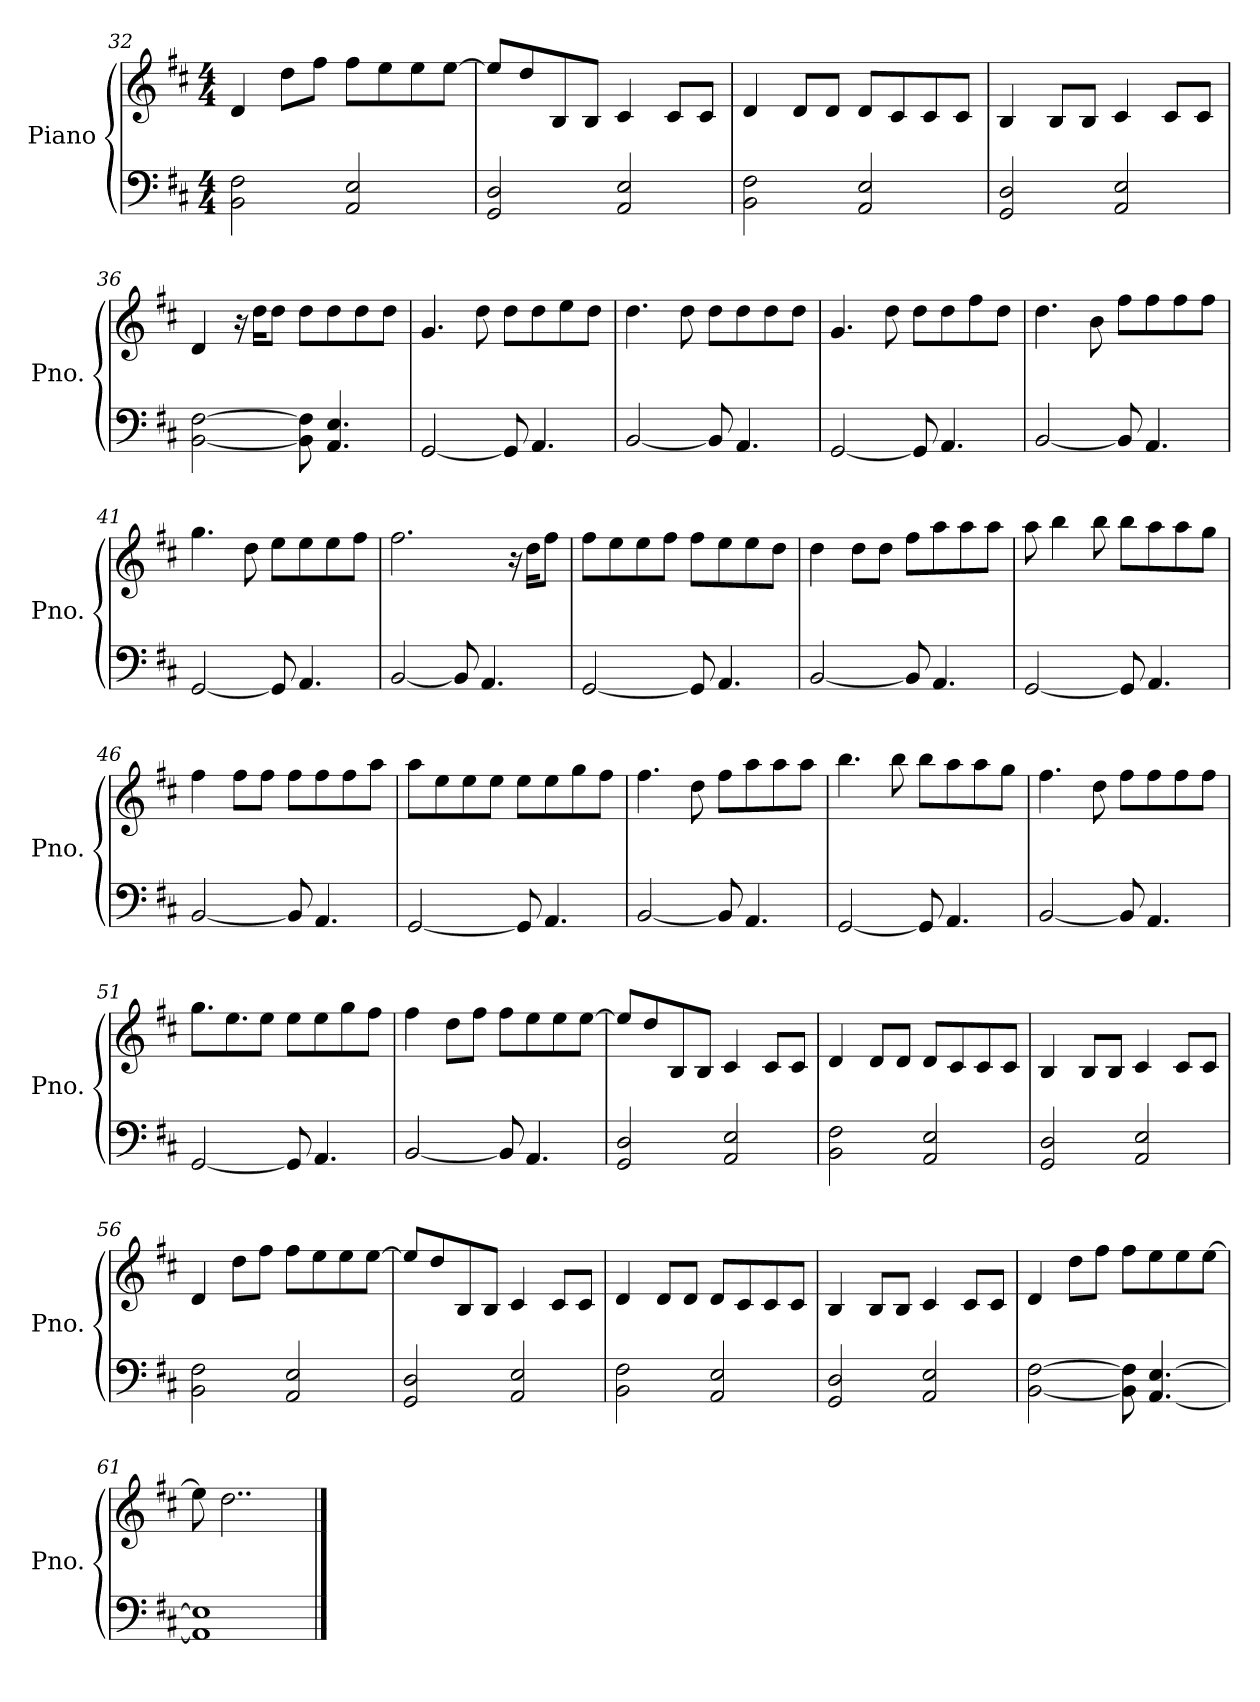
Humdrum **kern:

**kern	**kern
*part1	*part1
*staff2	*staff1
*I"Piano	*
*I'Pno.	*
*clefF4	*clefG2
*k[f#c#]	*k[f#c#]
*M4/4	*M4/4
=32	=32
2BB\ 2F#\	4d/
.	8dd\L
.	8ff#\J
2AA/ 2E/	8ff#\L
.	8ee\
.	8ee\
.	[8ee\J
!!LO:PB:g=z
=33	=33
2GG/ 2D/	8ee/L]
.	8dd/
.	8B/
.	8B/J
2AA/ 2E/	4c#/
.	8c#/L
.	8c#/J
=34	=34
2BB\ 2F#\	4d/
.	8d/L
.	8d/J
2AA/ 2E/	8d/L
.	8c#/
.	8c#/
.	8c#/J
=35	=35
2GG/ 2D/	4B/
.	8B/L
.	8B/J
2AA/ 2E/	4c#/
.	8c#/L
.	8c#/J
=36	=36
[2BB\ [2F#\	4d/
.	16r
.	16dd\KL
.	8dd\J
8BB\] 8F#\]	8dd\L
4.AA/ 4.E/	8dd\
.	8dd\
.	8dd\J
!!LO:LB:g=z
=37	=37
[2GG/	4.g/
.	8dd\
8GG/]	8dd\L
4.AA/	8dd\
.	8ee\
.	8dd\J
=38	=38
[2BB/	4.dd\
.	8dd\
8BB/]	8dd\L
4.AA/	8dd\
.	8dd\
.	8dd\J
=39	=39
[2GG/	4.g/
.	8dd\
8GG/]	8dd\L
4.AA/	8dd\
.	8ff#\
.	8dd\J
=40	=40
[2BB/	4.dd\
.	8b\
8BB/]	8ff#\L
4.AA/	8ff#\
.	8ff#\
.	8ff#\J
!!LO:LB:g=z
=41	=41
[2GG/	4.gg\
.	8dd\
8GG/]	8ee\L
4.AA/	8ee\
.	8ee\
.	8ff#\J
=42	=42
[2BB/	2.ff#\
8BB/]	.
4.AA/	.
.	16r
.	16dd\KL
.	8ff#\J
=43	=43
[2GG/	8ff#\L
.	8ee\
.	8ee\
.	8ff#\J
8GG/]	8ff#\L
4.AA/	8ee\
.	8ee\
.	8dd\J
=44	=44
[2BB/	4dd\
.	8dd\L
.	8dd\J
8BB/]	8ff#\L
4.AA/	8aa\
.	8aa\
.	8aa\J
!!LO:LB:g=z
=45	=45
[2GG/	8aa\
.	4bb\
.	8bb\
8GG/]	8bb\L
4.AA/	8aa\
.	8aa\
.	8gg\J
=46	=46
[2BB/	4ff#\
.	8ff#\L
.	8ff#\J
8BB/]	8ff#\L
4.AA/	8ff#\
.	8ff#\
.	8aa\J
=47	=47
[2GG/	8aa\L
.	8ee\
.	8ee\
.	8ee\J
8GG/]	8ee\L
4.AA/	8ee\
.	8gg\
.	8ff#\J
=48	=48
[2BB/	4.ff#\
.	8dd\
8BB/]	8ff#\L
4.AA/	8aa\
.	8aa\
.	8aa\J
!!LO:PB:g=z
=49	=49
[2GG/	4.bb\
.	8bb\
8GG/]	8bb\L
4.AA/	8aa\
.	8aa\
.	8gg\J
=50	=50
[2BB/	4.ff#\
.	8dd\
8BB/]	8ff#\L
4.AA/	8ff#\
.	8ff#\
.	8ff#\J
=51	=51
[2GG/	8.gg\L
.	8.ee\
.	8ee\J
8GG/]	8ee\L
4.AA/	8ee\
.	8gg\
.	8ff#\J
=52	=52
[2BB/	4ff#\
.	8dd\L
.	8ff#\J
8BB/]	8ff#\L
4.AA/	8ee\
.	8ee\
.	[8ee\J
!!LO:LB:g=z
=53	=53
2GG/ 2D/	8ee/L]
.	8dd/
.	8B/
.	8B/J
2AA/ 2E/	4c#/
.	8c#/L
.	8c#/J
=54	=54
2BB\ 2F#\	4d/
.	8d/L
.	8d/J
2AA/ 2E/	8d/L
.	8c#/
.	8c#/
.	8c#/J
=55	=55
2GG/ 2D/	4B/
.	8B/L
.	8B/J
2AA/ 2E/	4c#/
.	8c#/L
.	8c#/J
=56	=56
2BB\ 2F#\	4d/
.	8dd\L
.	8ff#\J
2AA/ 2E/	8ff#\L
.	8ee\
.	8ee\
.	[8ee\J
!!LO:LB:g=z
=57	=57
2GG/ 2D/	8ee/L]
.	8dd/
.	8B/
.	8B/J
2AA/ 2E/	4c#/
.	8c#/L
.	8c#/J
=58	=58
2BB\ 2F#\	4d/
.	8d/L
.	8d/J
2AA/ 2E/	8d/L
.	8c#/
.	8c#/
.	8c#/J
=59	=59
2GG/ 2D/	4B/
.	8B/L
.	8B/J
2AA/ 2E/	4c#/
.	8c#/L
.	8c#/J
!!LO:LB:g=z
=60	=60
[2BB\ [2F#\	4d/
.	8dd\L
.	8ff#\J
8BB\] 8F#\]	8ff#\L
[4.AA/ [4.E/	8ee\
.	8ee\
.	[8ee\J
=61	=61
1AA] 1E]	8ee\]
.	2..dd\
==	==
*-	*-
